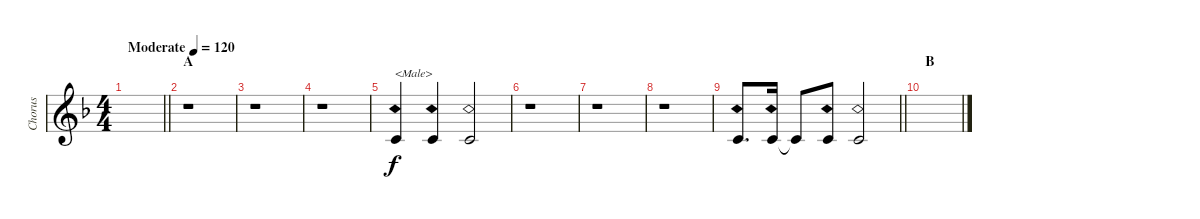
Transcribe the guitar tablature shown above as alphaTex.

\track ("Chorus" "Chorus") {instrument lead6voice}
\staff {score}
\tuning (D4 A3 F3 C3 G2 D2) {hide}
\ts (4 4)
\tempo (120 "Moderate")
\clef g2
\barLineRight lightlight
\ks f
|
\section ("" "A")
r.1 |
r.1 |
r.1 |
3.2{sh 12}.4{txt "<Male>"} 3.2{sh 12}.4 3.2{sh 12}.2 |
r.1 |
r.1 |
r.1 |
\barLineRight lightlight
3.2{sh 12}.8{d} 3.2{sh 12}.16 3.2{t}.8 3.2{sh 12}.8 3.2{sh 12}.2 |
\section ("" "B")
